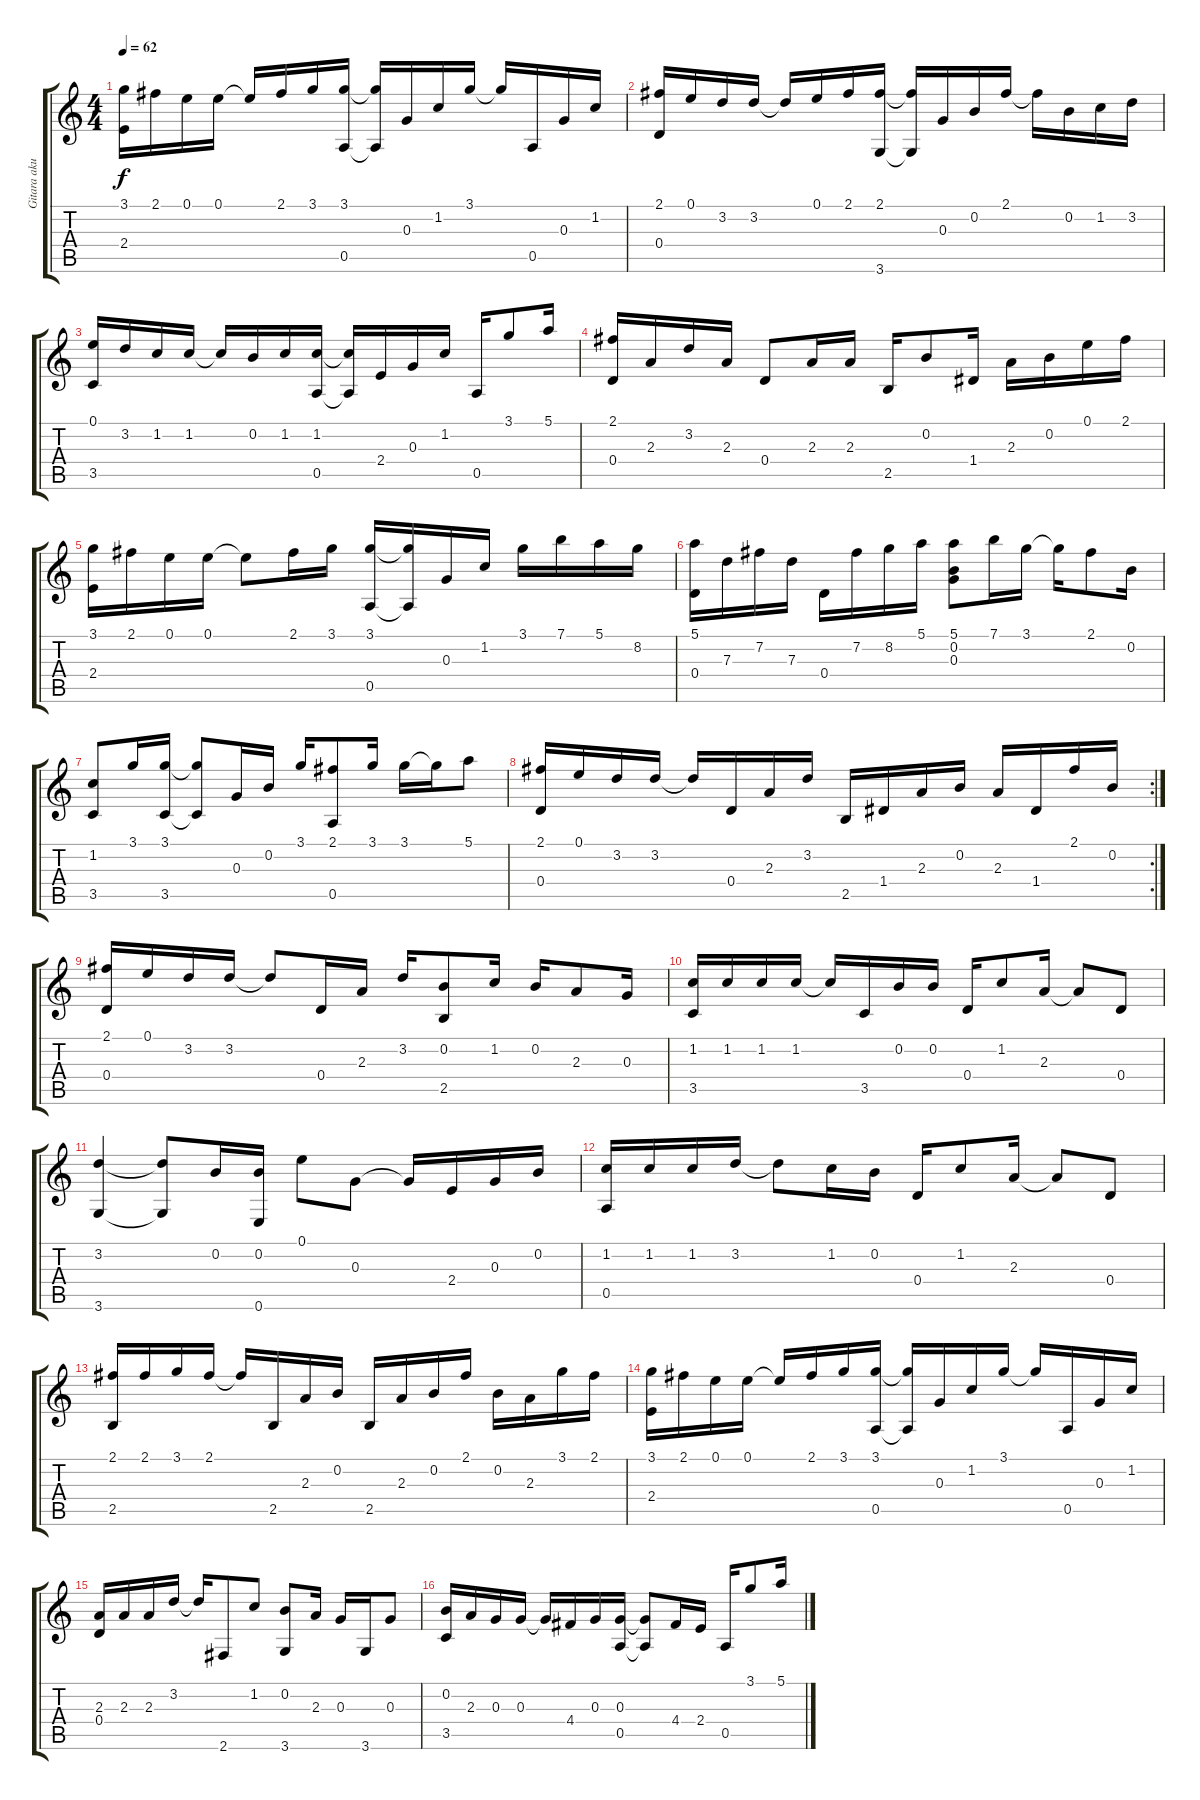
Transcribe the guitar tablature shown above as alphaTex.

\track ("Gitara akustyczna" "Gitara aku") {instrument acousticguitarsteel}
\staff {score tabs}
\tuning (E4 B3 G3 D3 A2 E2) {hide}
\ts (4 4)
\tempo 62
\clef g2
\ks c
(3.1 2.4).16{dy f} 2.1.16 0.1.16 0.1.16 0.1{t}.16 2.1.16 3.1.16 (3.1 0.5).16 (3.1{t} 0.5{t}).16 0.3.16 1.2.16 3.1.16 3.1{t}.16 0.5.16 0.3.16 1.2.16 |
(2.1 0.4).16 0.1.16 3.2.16 3.2.16 3.2{t}.16 0.1.16 2.1.16 (2.1 3.6).16 (2.1{t} 3.6{t}).16 0.3.16 0.2.16 2.1.16 2.1{t}.16 0.2.16 1.2.16 3.2.16 |
(0.1 3.5).16 3.2.16 1.2.16 1.2.16 1.2{t}.16 0.2.16 1.2.16 (1.2 0.5).16 (1.2{t} 0.5{t}).16 2.4.16 0.3.16 1.2.16 0.5.16 3.1.8 5.1.16 |
(2.1 0.4).16 2.3.16 3.2.16 2.3.16 0.4.8 2.3.16 2.3.16 2.5.16 0.2.8 1.4.16 2.3.16 0.2.16 0.1.16 2.1.16 |
(3.1 2.4).16 2.1.16 0.1.16 0.1.16 0.1{t}.8 2.1.16 3.1.16 (3.1 0.5).16 (3.1{t} 0.5{t}).16 0.3.16 1.2.16 3.1.16 7.1.16 5.1.16 8.2.16 |
(5.1 0.4).16 7.3.16 7.2.16 7.3.16 0.4.16 7.2.16 8.2.16 5.1.16 (5.1 0.2 0.3).8 7.1.16 3.1.16 3.1{t}.16 2.1.8 0.2.16 |
(1.2 3.5).8 3.1.16 (3.1 3.5).16 (3.1{t} 3.5{t}).8 0.3.16 0.2.16 3.1.16 (2.1 0.5).8 3.1.16 3.1.16 3.1{t}.16 5.1.8 |
\rc 2
(2.1 0.4).16 0.1.16 3.2.16 3.2.16 3.2{t}.16 0.4.16 2.3.16 3.2.16 2.5.16 1.4.16 2.3.16 0.2.16 2.3.16 1.4.16 2.1.16 0.2.16 |
(2.1 0.4).16 0.1.16 3.2.16 3.2.16 3.2{t}.8 0.4.16 2.3.16 3.2.16 (0.2 2.5).8 1.2.16 0.2.16 2.3.8 0.3.16 |
(1.2 3.5).16 1.2.16 1.2.16 1.2.16 1.2{t}.16 3.5.16 0.2.16 0.2.16 0.4.16 1.2.8 2.3.16 2.3{t}.8 0.4.8 |
(3.2 3.6).4 (3.2{t} 3.6{t}).8 0.2.16 (0.2 0.6).16 0.1.8 0.3.8 0.3{t}.16 2.4.16 0.3.16 0.2.16 |
(1.2 0.5).16 1.2.16 1.2.16 3.2.16 3.2{t}.8 1.2.16 0.2.16 0.4.16 1.2.8 2.3.16 2.3{t}.8 0.4.8 |
(2.1 2.5).16 2.1.16 3.1.16 2.1.16 2.1{t}.16 2.5.16 2.3.16 0.2.16 2.5.16 2.3.16 0.2.16 2.1.16 0.2.16 2.3.16 3.1.16 2.1.16 |
(3.1 2.4).16 2.1.16 0.1.16 0.1.16 0.1{t}.16 2.1.16 3.1.16 (3.1 0.5).16 (3.1{t} 0.5{t}).16 0.3.16 1.2.16 3.1.16 3.1{t}.16 0.5.16 0.3.16 1.2.16 |
(2.3 0.4).16 2.3.16 2.3.16 3.2.16 3.2{t}.16 2.6.8 1.2.8 (0.2 3.6).8 2.3.16 0.3.16 3.6.16 0.3.8 |
(0.2 3.5).16 2.3.16 0.3.16 0.3.16 0.3{t}.16 4.4.16 0.3.16 (0.3 0.5).16 (0.3{t} 0.5{t}).8 4.4.16 2.4.16 0.5.16 3.1.8 5.1.16
